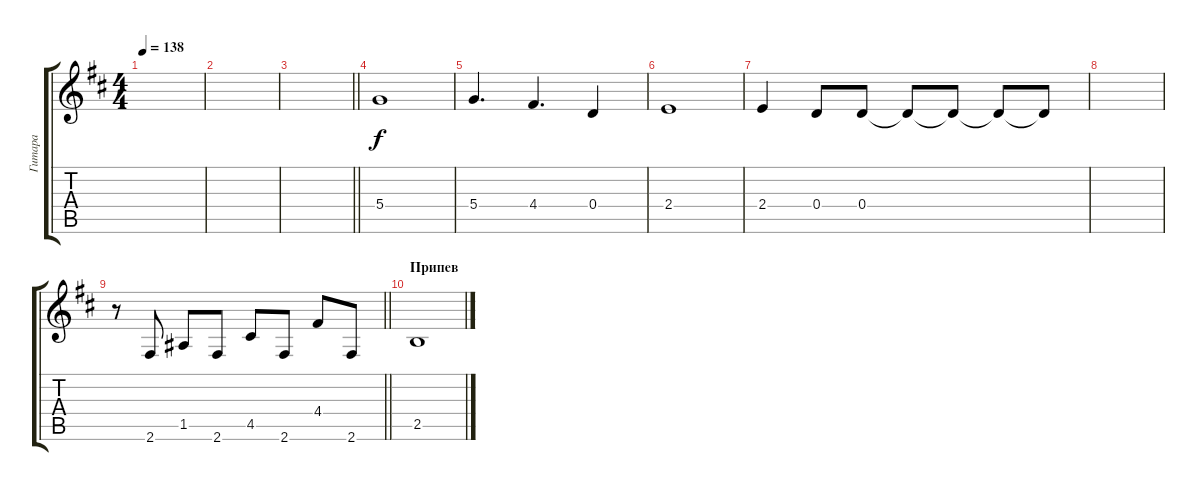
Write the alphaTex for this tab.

\track ("Гитара" "Гитара") {instrument acousticguitarsteel}
\staff {score tabs}
\tuning (E4 B3 G3 D3 A2 E2) {hide}
\ts (4 4)
\tempo 138
\clef g2
\ks bminor
|
|
\barLineRight lightlight
|
\section ("" "")
5.4.1 |
5.4.4{d} 4.4.4{d} 0.4.4 |
2.4.1 |
2.4.4 0.4.8 0.4.8 0.4{t}.8 0.4{t}.8 0.4{t}.8 0.4{t}.8 |
|
\barLineRight lightlight
r.8 2.6.8 1.5.8 2.6.8 4.5.8 2.6.8 4.4.8 2.6.8 |
\section ("" "Припев")
2.5.1
